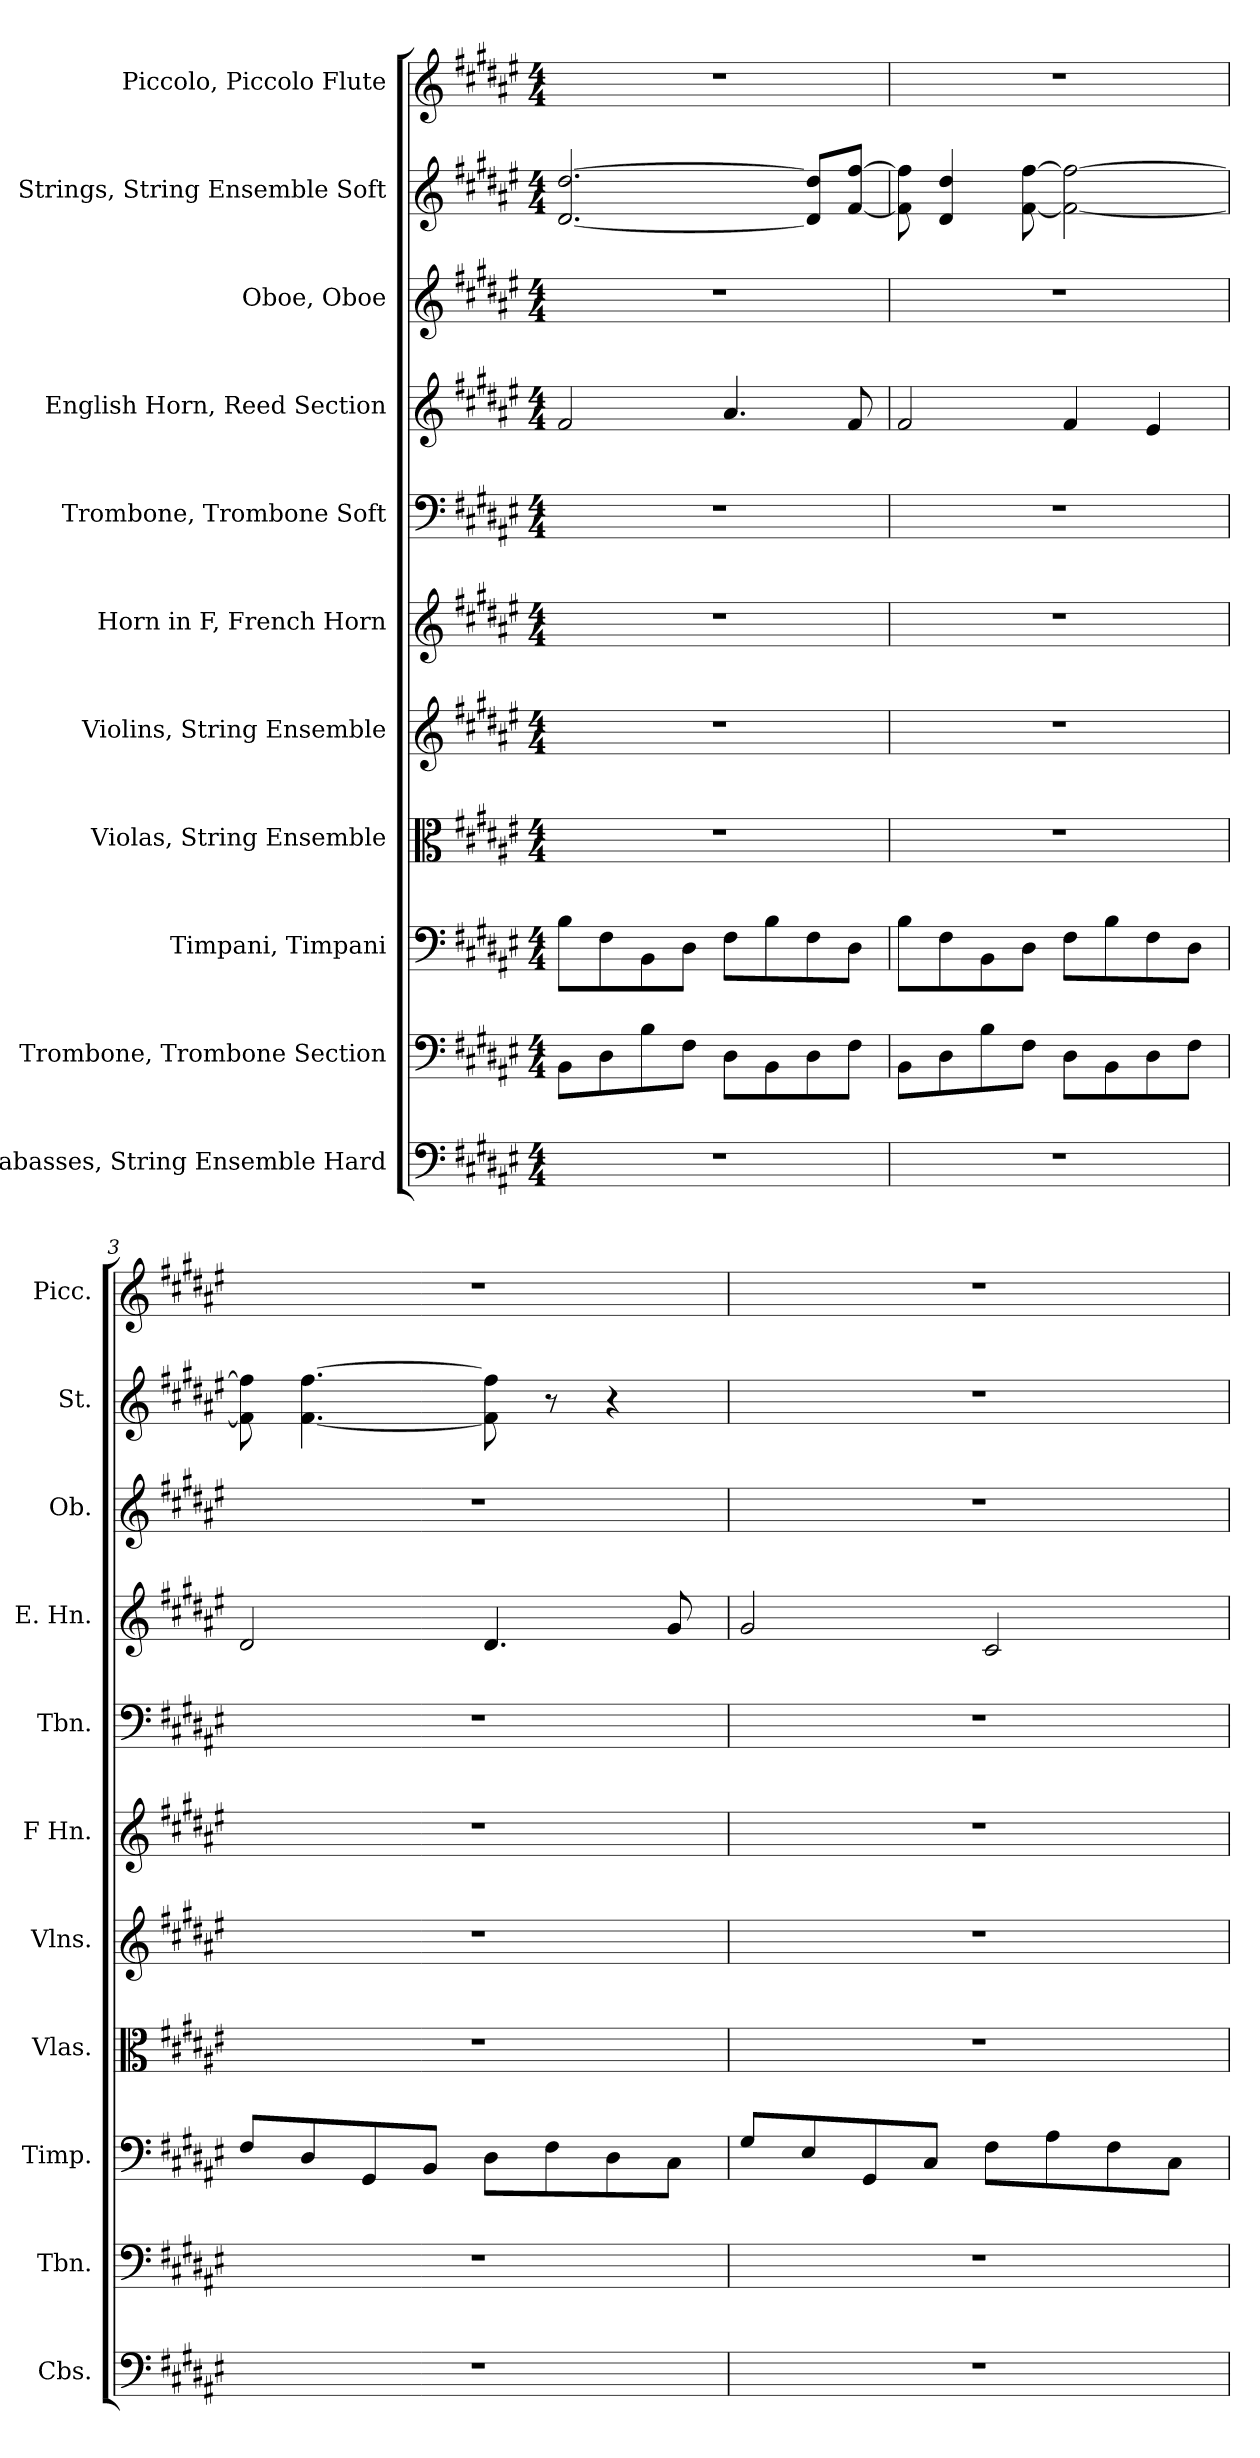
**kern	**kern	**kern	**kern	**kern	**kern	**kern	**kern	**kern	**kern	**kern
*part11	*part10	*part9	*part8	*part7	*part6	*part5	*part4	*part3	*part2	*part1
*staff11	*staff10	*staff9	*staff8	*staff7	*staff6	*staff5	*staff4	*staff3	*staff2	*staff1
*I"Contrabasses, String Ensemble Hard	*I"Trombone, Trombone Section	*I"Timpani, Timpani	*I"Violas, String Ensemble	*I"Violins, String Ensemble	*I"Horn in F, French Horn	*I"Trombone, Trombone Soft	*I"English Horn, Reed Section	*I"Oboe, Oboe	*I"Strings, String Ensemble Soft	*I"Piccolo, Piccolo Flute
*I'Cbs.	*I'Tbn.	*I'Timp.	*I'Vlas.	*I'Vlns.	*I'F Hn.	*I'Tbn.	*I'E. Hn.	*I'Ob.	*I'St.	*I'Picc.
*clefF4	*clefF4	*clefF4	*clefC3	*clefG2	*clefG2	*clefF4	*clefG2	*clefG2	*clefG2	*clefG2
*ITrd7c12	*	*	*	*	*ITrd4c7	*	*ITrd4c7	*	*	*ITrd-7c-12
*k[f#c#g#d#a#e#]	*k[f#c#g#d#a#e#]	*k[f#c#g#d#a#e#]	*k[f#c#g#d#a#e#]	*k[f#c#g#d#a#e#]	*k[f#c#g#d#a#]	*k[f#c#g#d#a#e#]	*k[f#c#g#d#a#]	*k[f#c#g#d#a#e#]	*k[f#c#g#d#a#e#]	*k[f#c#g#d#a#e#]
*M4/4	*M4/4	*M4/4	*M4/4	*M4/4	*M4/4	*M4/4	*M4/4	*M4/4	*M4/4	*M4/4
=1	=1	=1	=1	=1	=1	=1	=1	=1	=1	=1
1r	8BB\L	8B\L	1r	1r	1r	1r	2B/	1r	[2.d#/ [2.dd#/	1r
.	8D#\	8F#\	.	.	.	.	.	.	.	.
.	8B\	8BB\	.	.	.	.	.	.	.	.
.	8F#\J	8D#\J	.	.	.	.	.	.	.	.
.	8D#\L	8F#\L	.	.	.	.	4.d#/	.	.	.
.	8BB\	8B\	.	.	.	.	.	.	.	.
.	8D#\	8F#\	.	.	.	.	.	.	8d#/] 8dd#/]L	.
.	8F#\J	8D#\J	.	.	.	.	8B/	.	[8f#/ [8ff#/J	.
=2	=2	=2	=2	=2	=2	=2	=2	=2	=2	=2
1r	8BB\L	8B\L	1r	1r	1r	1r	2B/	1r	8f#\] 8ff#\]	1r
.	8D#\	8F#\	.	.	.	.	.	.	4d#/ 4dd#/	.
.	8B\	8BB\	.	.	.	.	.	.	.	.
.	8F#\J	8D#\J	.	.	.	.	.	.	[8f#\ [8ff#\	.
.	8D#\L	8F#\L	.	.	.	.	4B/	.	2f#\_ 2ff#\_	.
.	8BB\	8B\	.	.	.	.	.	.	.	.
.	8D#\	8F#\	.	.	.	.	4A#/	.	.	.
.	8F#\J	8D#\J	.	.	.	.	.	.	.	.
=3	=3	=3	=3	=3	=3	=3	=3	=3	=3	=3
1r	1r	8F#/L	1r	1r	1r	1r	2G#/	1r	8f#\] 8ff#\]	1r
.	.	8D#/	.	.	.	.	.	.	[4.f#\ [4.ff#\	.
.	.	8GG#/	.	.	.	.	.	.	.	.
.	.	8BB/J	.	.	.	.	.	.	.	.
.	.	8D#\L	.	.	.	.	4.G#/	.	8f#\] 8ff#\]	.
.	.	8F#\	.	.	.	.	.	.	8r	.
.	.	8D#\	.	.	.	.	.	.	4r	.
.	.	8C#\J	.	.	.	.	8c#/	.	.	.
!!LO:PB:g=z
=4	=4	=4	=4	=4	=4	=4	=4	=4	=4	=4
1r	1r	8G#/L	1r	1r	1r	1r	2c#/	1r	1r	1r
.	.	8E#/	.	.	.	.	.	.	.	.
.	.	8GG#/	.	.	.	.	.	.	.	.
.	.	8C#/J	.	.	.	.	.	.	.	.
.	.	8F#\L	.	.	.	.	2F#/	.	.	.
.	.	8A#\	.	.	.	.	.	.	.	.
.	.	8F#\	.	.	.	.	.	.	.	.
.	.	8C#\J	.	.	.	.	.	.	.	.
=	=	=	=	=	=	=	=	=	=	=
*-	*-	*-	*-	*-	*-	*-	*-	*-	*-	*-
